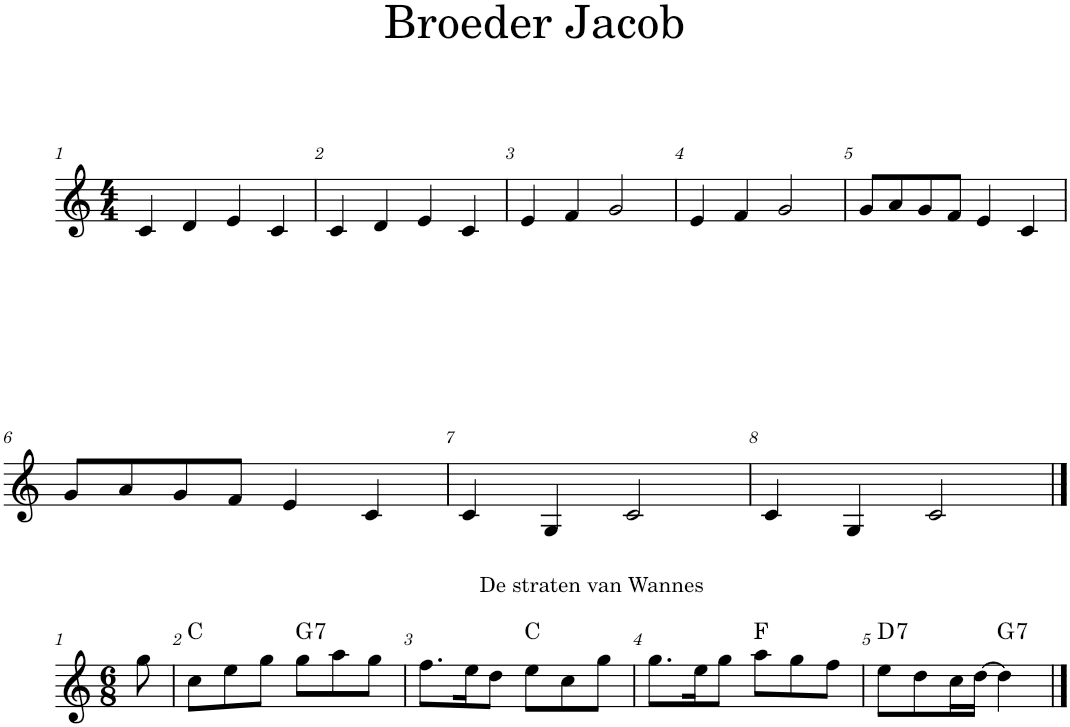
**kern	**harte
*part1	*part1
*staff1	*
*I"Piano	*
*I'Pno.	*
*clefG2	*
*k[]	*
*M4/4	*
=1	=1
4c/	.
4d/	.
4e/	.
4c/	.
=2	=2
4c/	.
4d/	.
4e/	.
4c/	.
=3	=3
4e/	.
4f/	.
2g/	.
=4	=4
4e/	.
4f/	.
2g/	.
=5	=5
8g/L	.
8a/	.
8g/	.
8f/J	.
4e/	.
4c/	.
!!LO:LB:g=z
=6	=6
8g/L	.
8a/	.
8g/	.
8f/J	.
4e/	.
4c/	.
=7	=7
4c/	.
4G/	.
2c/	.
=8	=8
4c/	.
4G/	.
2c/	.
!!LO:LB:g=z
==1	==1
*M6/8	*
!LO:TX:a:t=De straten van Wannes	!
8gg\	.
=2	=2
8cc\L	C:maj
8ee\	.
8gg\J	.
!	!LO:H:kt=7
8gg\L	G:7
8aa\	.
8gg\J	.
=3	=3
8.ff\L	.
16ee\K	.
8dd\J	.
8ee\L	C:maj
8cc\	.
8gg\J	.
=4	=4
8.gg\L	.
16ee\K	.
8gg\J	.
8aa\L	F:maj
8gg\	.
8ff\J	.
=5	=5
!	!LO:H:kt=7
8ee\L	D:7
8dd\	.
16cc\L	.
[16dd\JJ	.
!	!LO:H:kt=7
4dd\]	G:7
==	==
*-	*-
